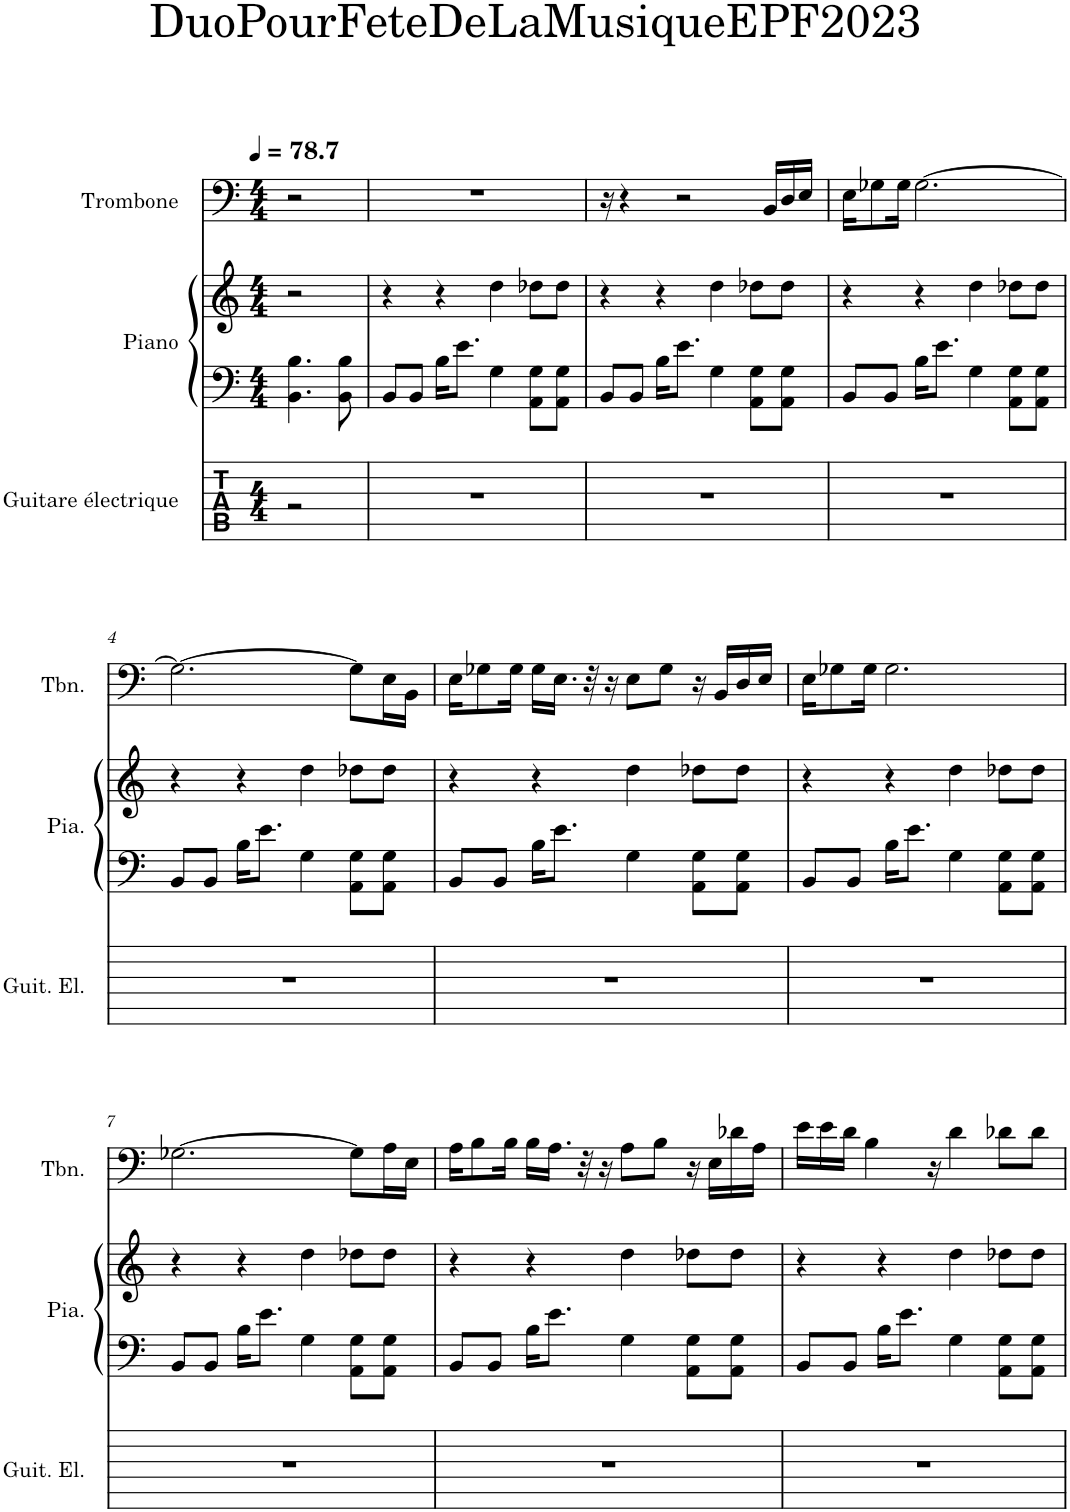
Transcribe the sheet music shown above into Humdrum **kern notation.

**kern	**kern	**kern	**kern
*part3	*part2	*part2	*part1
*staff4	*staff3	*staff2	*staff1
*I"Guitare électrique	*I"Piano	*	*I"Trombone
*I'Guit. El.	*I'Pia.	*	*I'Tbn.
*stria6	*	*	*
*	*clefF4	*clefG2	*clefF4
*k[]	*k[]	*k[]	*k[]
*M4/4	*M4/4	*M4/4	*M4/4
*MM79	*MM79	*MM79	*MM79
=	=	=	=
2r	4.BB\ 4.B\	2r	2r
.	8BB\ 8B\	.	.
=1	=1	=1	=1
1r	8BB/L	4r	1r
.	8BB/J	.	.
.	16B\KL	4r	.
.	8.e\J	.	.
.	4G\	4dd\	.
.	8AA\ 8G\L	8dd-X\L	.
.	8AA\ 8G\J	8dd-\J	.
=2	=2	=2	=2
1r	8BB/L	4r	16r
.	.	.	4r
.	8BB/J	.	.
.	16B\KL	4r	.
.	8.e\J	.	2r
.	4G\	4dd\	.
.	8AA\ 8G\L	8dd-X\L	.
.	.	.	16BB/LL
.	8AA\ 8G\J	8dd-\J	16D/
.	.	.	16E/JJ
=3	=3	=3	=3
1r	8BB/L	4r	16E\KL
.	.	.	8G-X\
.	8BB/J	.	.
.	.	.	16G-\Jk
.	16B\KL	4r	[2.G-\
.	8.e\J	.	.
.	4G\	4dd\	.
.	8AA\ 8G\L	8dd-X\L	.
.	8AA\ 8G\J	8dd-\J	.
!!LO:LB:g=z
=4	=4	=4	=4
1r	8BB/L	4r	2.G-\_
.	8BB/J	.	.
.	16B\KL	4r	.
.	8.e\J	.	.
.	4G\	4dd\	.
.	8AA\ 8G\L	8dd-X\L	8G-\L]
.	8AA\ 8G\J	8dd-\J	16E\L
.	.	.	16BB\JJ
=5	=5	=5	=5
1r	8BB/L	4r	16E\KL
.	.	.	8G-X\
.	8BB/J	.	.
.	.	.	16G-\Jk
.	16B\KL	4r	16G-\LL
.	8.e\J	.	16.E\JJ
.	.	.	32r
.	.	.	16r
.	4G\	4dd\	8E\L
.	.	.	8G-\J
.	8AA\ 8G\L	8dd-X\L	16r
.	.	.	16BB/LL
.	8AA\ 8G\J	8dd-\J	16D/
.	.	.	16E/JJ
=6	=6	=6	=6
1r	8BB/L	4r	16E\KL
.	.	.	8G-X\
.	8BB/J	.	.
.	.	.	16G-\Jk
.	16B\KL	4r	2.G-\
.	8.e\J	.	.
.	4G\	4dd\	.
.	8AA\ 8G\L	8dd-X\L	.
.	8AA\ 8G\J	8dd-\J	.
!!LO:LB:g=z
=7	=7	=7	=7
1r	8BB/L	4r	[2.G-X\
.	8BB/J	.	.
.	16B\KL	4r	.
.	8.e\J	.	.
.	4G\	4dd\	.
.	8AA\ 8G\L	8dd-X\L	8G-\L]
.	8AA\ 8G\J	8dd-\J	16A\L
.	.	.	16E\JJ
=8	=8	=8	=8
1r	8BB/L	4r	16A\KL
.	.	.	8B\
.	8BB/J	.	.
.	.	.	16B\Jk
.	16B\KL	4r	16B\LL
.	8.e\J	.	16.A\JJ
.	.	.	32r
.	.	.	16r
.	4G\	4dd\	8A\L
.	.	.	8B\J
.	8AA\ 8G\L	8dd-X\L	16r
.	.	.	16E\LL
.	8AA\ 8G\J	8dd-\J	16d-X\
.	.	.	16A\JJ
=9	=9	=9	=9
1r	8BB/L	4r	16e\LL
.	.	.	16e\
.	8BB/J	.	16d\JJ
.	.	.	4B\
.	16B\KL	4r	.
.	8.e\J	.	.
.	.	.	16r
.	4G\	4dd\	4d\
.	8AA\ 8G\L	8dd-X\L	8d-X\L
.	8AA\ 8G\J	8dd-\J	8d-\J
=	=	=	=
*-	*-	*-	*-
